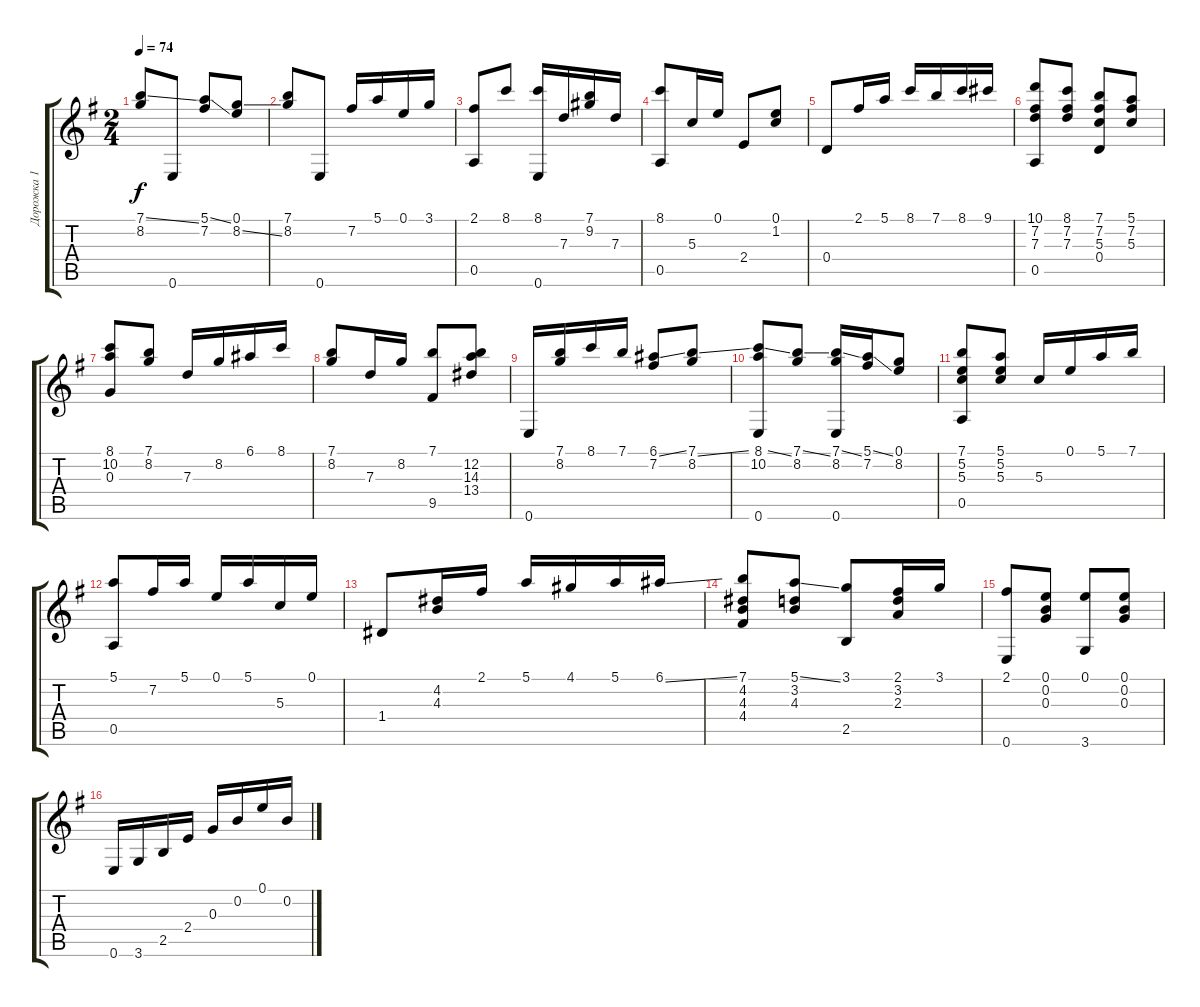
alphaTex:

\track ("Дорожка 1" "Дорожка 1") {instrument acousticguitarnylon}
\staff {score tabs}
\tuning (E4 B3 G3 D3 A2 E2) {hide}
\ts (2 4)
\tempo 74
\clef g2
\ks g
(7.1{ss} 8.2).8{dy f} 0.6.8 (5.1{ss} 7.2).8{beam Up} (0.1 8.2{ss}).8{beam Up} |
(7.1 8.2).8 0.6.8 7.2.16{beam Up} 5.1.16{beam Up} 0.1.16{beam Up} 3.1.16{beam Up} |
(2.1 0.5).8{beam Up} 8.1.8{beam Up} (8.1 0.6).16 7.3.16 (7.1 9.2).16 7.3.16 |
(8.1 0.5).8{beam Up} 5.3.16{beam Up} 0.1.16{beam Up} 2.4.8{beam Up beam merge} (0.1 1.2).8{beam Up} |
0.4.8{beam Up} 2.1.16{beam Up} 5.1.16{beam Up} 8.1.16{beam Up} 7.1.16{beam Up} 8.1.16{beam Up} 9.1.16{beam Up} |
(10.1 7.2 7.3 0.5).8{beam Up} (8.1 7.2 7.3).8{beam Up} (7.1 7.2 5.3 0.4).8{beam Up} (5.1 7.2 5.3).8{beam Up} |
(8.1 10.2 0.3).8{beam Up} (7.1 8.2).8{beam Up} 7.3.16{beam Up} 8.2.16{beam Up} 6.1.16{beam Up} 8.1.16{beam Up} |
(7.1 8.2).8{beam Up} 7.3.16{beam Up} 8.2.16{beam Up} (7.1 9.5).8{beam Up} (12.2 14.3 13.4).8{beam Up} |
0.6.16 (7.1 8.2).16 8.1.16{beam merge} 7.1.16 (6.1{ss} 7.2).8{beam Up beam merge} (7.1{ss} 8.2).8{beam Up} |
(8.1{ss} 10.2 0.6).8 (7.1{ss} 8.2).8 (7.1{ss} 8.2 0.6).16 (5.1{ss} 7.2).16 (0.1 8.2).8 |
(7.1 5.2 5.3 0.5).8{beam Up} (5.1 5.2 5.3).8{beam Up} 5.3.16{beam Up} 0.1.16{beam Up} 5.1.16{beam Up} 7.1.16{beam Up} |
(5.1 0.5).8 7.2.16 5.1.16 0.1.16{beam Up} 5.1.16{beam Up} 5.3.16{beam Up} 0.1.16{beam Up} |
1.4.8{beam Up} (4.2 4.3).16{beam Up} 2.1.16{beam Up} 5.1.16{beam Up} 4.1.16{beam Up} 5.1.16{beam Up} 6.1{ss}.16{beam Up} |
(7.1 4.2 4.3 4.4).8{beam Up} (5.1{ss} 3.2 4.3).8{beam Up} (3.1 2.5).8 (2.1 3.2 2.3).16 3.1.16 |
(2.1 0.6).8 (0.1 0.2 0.3).8 (0.1 3.6).8 (0.1 0.2 0.3).8 |
0.6.16 3.6.16 2.5.16 2.4.16 0.3.16{beam Up} 0.2.16{beam Up} 0.1.16{beam Up} 0.2.16{beam Up}
